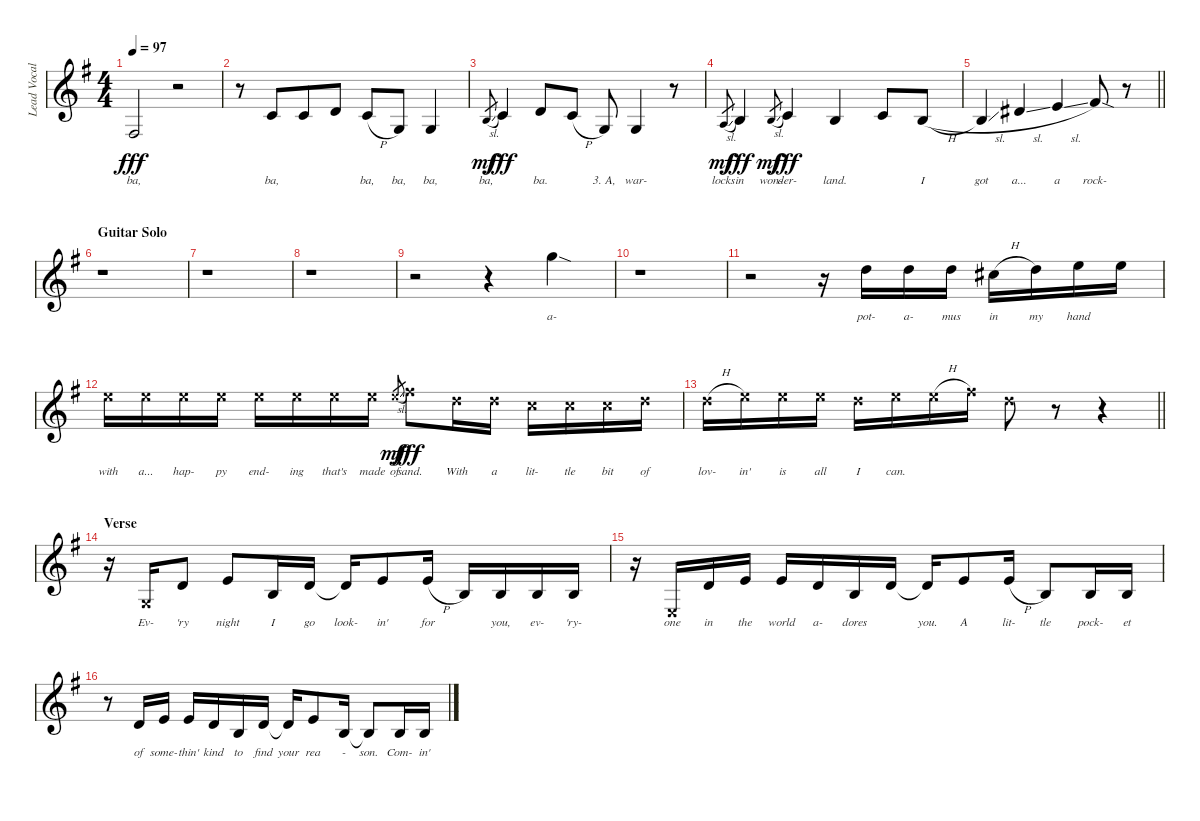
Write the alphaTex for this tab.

\track ("Lead Vocal" "Lead Vocal") {instrument lead6voice}
\staff {score}
\tuning (E4 B3 G3 D3 A2 E2) {hide}
\ts (4 4)
\tempo 97
\clef g2
\ks eminor
4.4.2{lyrics (0 "ba,") lyrics (1 "") lyrics (2 "") lyrics (3 "") lyrics (4 "") dy fff} r.2 |
r.8 5.3.8{lyrics (0 "ba,") lyrics (1 "") lyrics (2 "") lyrics (3 "") lyrics (4 "") beam merge} 5.3.8{lyrics (0 " ") lyrics (1 "") lyrics (2 "") lyrics (3 "") lyrics (4 "")} 7.3.8{lyrics (0 "") lyrics (1 "") lyrics (2 "") lyrics (3 "") lyrics (4 "")} 5.3{h}.8{lyrics (0 "ba,") lyrics (1 "") lyrics (2 "") lyrics (3 "") lyrics (4 "")} 0.3.8{lyrics (0 "ba,") lyrics (1 "") lyrics (2 "") lyrics (3 "") lyrics (4 "")} 0.3.4{lyrics (0 "ba,") lyrics (1 "") lyrics (2 "") lyrics (3 "") lyrics (4 "")} |
4.3{sl}.8{lyrics (0 "ba,") lyrics (1 "") lyrics (2 "") lyrics (3 "") lyrics (4 "") gr dy mf} 5.3.4{lyrics (0 " ") lyrics (1 "") lyrics (2 "") lyrics (3 "") lyrics (4 "") dy fff} 7.3.8{lyrics (0 "ba.") lyrics (1 "") lyrics (2 "") lyrics (3 "") lyrics (4 "")} 5.3{h}.8{lyrics (0 "") lyrics (1 "") lyrics (2 "") lyrics (3 "") lyrics (4 "")} 0.3.8{lyrics (0 "3. A,") lyrics (1 "") lyrics (2 "") lyrics (3 "") lyrics (4 "")} 0.3.4{lyrics (0 "war-") lyrics (1 "") lyrics (2 "") lyrics (3 "") lyrics (4 "")} r.8 |
2.3{sl}.8{lyrics (0 "locks") lyrics (1 "") lyrics (2 "") lyrics (3 "") lyrics (4 "") gr dy mf} 4.3.4{lyrics (0 "in") lyrics (1 "") lyrics (2 "") lyrics (3 "") lyrics (4 "") dy fff} 4.3{sl}.8{lyrics (0 "won-") lyrics (1 "") lyrics (2 "") lyrics (3 "") lyrics (4 "") gr dy mf} 5.3.4{lyrics (0 "der-") lyrics (1 "") lyrics (2 "") lyrics (3 "") lyrics (4 "") dy fff} 4.3.4{lyrics (0 "land.") lyrics (1 "") lyrics (2 "") lyrics (3 "") lyrics (4 "")} 5.3.8{lyrics (0 " ") lyrics (1 "") lyrics (2 "") lyrics (3 "") lyrics (4 "")} 4.3{h}.8{lyrics (0 "I") lyrics (1 "") lyrics (2 "") lyrics (3 "") lyrics (4 "")} |
\barLineRight lightlight
4.3{sl t}.4{lyrics (0 "got") lyrics (1 "") lyrics (2 "") lyrics (3 "") lyrics (4 "")} 8.3{sl}.4{lyrics (0 "a...") lyrics (1 "") lyrics (2 "") lyrics (3 "") lyrics (4 "")} 9.3{sl}.4{lyrics (0 "a") lyrics (1 "") lyrics (2 "") lyrics (3 "") lyrics (4 "")} 11.3{sod}.8{lyrics (0 "rock-") lyrics (1 "") lyrics (2 "") lyrics (3 "") lyrics (4 "")} r.8 |
\section ("" "Guitar Solo")
r.1 |
r.1 |
r.1 |
r.2 r.4 15.1{sod}.4{lyrics (0 "a-") lyrics (1 "") lyrics (2 "") lyrics (3 "") lyrics (4 "")} |
r.1 |
r.2 r.16 10.1.16{lyrics (0 "pot-") lyrics (1 "") lyrics (2 "") lyrics (3 "") lyrics (4 "")} 10.1.16{lyrics (0 "a-") lyrics (1 "") lyrics (2 "") lyrics (3 "") lyrics (4 "")} 10.1.16{lyrics (0 "mus") lyrics (1 "") lyrics (2 "") lyrics (3 "") lyrics (4 "")} 9.1{h}.16{lyrics (0 "in") lyrics (1 "") lyrics (2 "") lyrics (3 "") lyrics (4 "")} 10.1.16{lyrics (0 "my") lyrics (1 "") lyrics (2 "") lyrics (3 "") lyrics (4 "")} 12.1.16{lyrics (0 "hand") lyrics (1 "") lyrics (2 "") lyrics (3 "") lyrics (4 "")} 12.1.16{lyrics (0 " ") lyrics (1 "") lyrics (2 "") lyrics (3 "") lyrics (4 "")} |
12.1{x}.16{lyrics (0 "with") lyrics (1 "") lyrics (2 "") lyrics (3 "") lyrics (4 "")} 12.1{x}.16{lyrics (0 "a...") lyrics (1 "") lyrics (2 "") lyrics (3 "") lyrics (4 "")} 12.1{x}.16{lyrics (0 "hap-") lyrics (1 "") lyrics (2 "") lyrics (3 "") lyrics (4 "")} 12.1{x}.16{lyrics (0 "py") lyrics (1 "") lyrics (2 "") lyrics (3 "") lyrics (4 "")} 12.1{x}.16{lyrics (0 "end-") lyrics (1 "") lyrics (2 "") lyrics (3 "") lyrics (4 "")} 12.1{x}.16{lyrics (0 "ing") lyrics (1 "") lyrics (2 "") lyrics (3 "") lyrics (4 "")} 12.1{x}.16{lyrics (0 "that's") lyrics (1 "") lyrics (2 "") lyrics (3 "") lyrics (4 "")} 12.1{x}.16{lyrics (0 "made") lyrics (1 "") lyrics (2 "") lyrics (3 "") lyrics (4 "")} 12.1{sl x}.8{lyrics (0 "of") lyrics (1 "") lyrics (2 "") lyrics (3 "") lyrics (4 "") gr dy mf} 14.1{x}.8{lyrics (0 "sand.") lyrics (1 "") lyrics (2 "") lyrics (3 "") lyrics (4 "") dy fff} 10.1{x}.16{lyrics (0 "With") lyrics (1 "") lyrics (2 "") lyrics (3 "") lyrics (4 "")} 10.1{x}.16{lyrics (0 "a") lyrics (1 "") lyrics (2 "") lyrics (3 "") lyrics (4 "")} 8.1{x}.16{lyrics (0 "lit-") lyrics (1 "") lyrics (2 "") lyrics (3 "") lyrics (4 "")} 8.1{x}.16{lyrics (0 "tle") lyrics (1 "") lyrics (2 "") lyrics (3 "") lyrics (4 "")} 8.1{x}.16{lyrics (0 "bit") lyrics (1 "") lyrics (2 "") lyrics (3 "") lyrics (4 "")} 10.1{x}.16{lyrics (0 "of") lyrics (1 "") lyrics (2 "") lyrics (3 "") lyrics (4 "")} |
\barLineRight lightlight
10.1{h x}.16{lyrics (0 "lov-") lyrics (1 "") lyrics (2 "") lyrics (3 "") lyrics (4 "")} 12.1{x}.16{lyrics (0 "in'") lyrics (1 "") lyrics (2 "") lyrics (3 "") lyrics (4 "")} 12.1{x}.16{lyrics (0 "is") lyrics (1 "") lyrics (2 "") lyrics (3 "") lyrics (4 "")} 12.1{x}.16{lyrics (0 "all") lyrics (1 "") lyrics (2 "") lyrics (3 "") lyrics (4 "")} 10.1{x}.16{lyrics (0 "I") lyrics (1 "") lyrics (2 "") lyrics (3 "") lyrics (4 "")} 12.1{x}.16{lyrics (0 "can.") lyrics (1 "") lyrics (2 "") lyrics (3 "") lyrics (4 "")} 12.1{h x}.16{lyrics (0 " ") lyrics (1 "") lyrics (2 "") lyrics (3 "") lyrics (4 "")} 14.1{x}.16{lyrics (0 " ") lyrics (1 "") lyrics (2 "") lyrics (3 "") lyrics (4 "")} 10.1{x}.8{lyrics (0 "") lyrics (1 "") lyrics (2 "") lyrics (3 "") lyrics (4 "")} r.8 r.4 |
\section ("" "Verse")
r.16 5.4{x}.16{lyrics (0 "Ev-") lyrics (1 "") lyrics (2 "") lyrics (3 "") lyrics (4 "")} 3.2.8{lyrics (0 "'ry") lyrics (1 "") lyrics (2 "") lyrics (3 "") lyrics (4 "")} 0.1.8{lyrics (0 "night") lyrics (1 "") lyrics (2 "") lyrics (3 "") lyrics (4 "")} 0.2.16{lyrics (0 "I") lyrics (1 "") lyrics (2 "") lyrics (3 "") lyrics (4 "")} 3.2.16{lyrics (0 "go") lyrics (1 "") lyrics (2 "") lyrics (3 "") lyrics (4 "")} 3.2{t}.16{lyrics (0 "look-") lyrics (1 "") lyrics (2 "") lyrics (3 "") lyrics (4 "")} 5.2.8{lyrics (0 "in'") lyrics (1 "") lyrics (2 "") lyrics (3 "") lyrics (4 "")} 5.2{h}.16{lyrics (0 "for") lyrics (1 "") lyrics (2 "") lyrics (3 "") lyrics (4 "")} 0.2.16{lyrics (0 " ") lyrics (1 "") lyrics (2 "") lyrics (3 "") lyrics (4 "")} 0.2.16{lyrics (0 "you,") lyrics (1 "") lyrics (2 "") lyrics (3 "") lyrics (4 "")} 0.2.16{lyrics (0 "ev-") lyrics (1 "") lyrics (2 "") lyrics (3 "") lyrics (4 "")} 0.2.16{lyrics (0 "'ry-") lyrics (1 "") lyrics (2 "") lyrics (3 "") lyrics (4 "")} |
r.16 2.4{x}.16{lyrics (0 "one") lyrics (1 "") lyrics (2 "") lyrics (3 "") lyrics (4 "")} 3.2.16{lyrics (0 "in") lyrics (1 "") lyrics (2 "") lyrics (3 "") lyrics (4 "")} 5.2.16{lyrics (0 "the") lyrics (1 "") lyrics (2 "") lyrics (3 "") lyrics (4 "")} 5.2.16{lyrics (0 "world") lyrics (1 "") lyrics (2 "") lyrics (3 "") lyrics (4 "")} 3.2.16{lyrics (0 "a-") lyrics (1 "") lyrics (2 "") lyrics (3 "") lyrics (4 "")} 0.2.16{lyrics (0 "dores") lyrics (1 "") lyrics (2 "") lyrics (3 "") lyrics (4 "")} 3.2.16{lyrics (0 " ") lyrics (1 "") lyrics (2 "") lyrics (3 "") lyrics (4 "")} 3.2{t}.16{lyrics (0 "you.") lyrics (1 "") lyrics (2 "") lyrics (3 "") lyrics (4 "")} 5.2.8{lyrics (0 "A") lyrics (1 "") lyrics (2 "") lyrics (3 "") lyrics (4 "")} 5.2{h}.16{lyrics (0 "lit-") lyrics (1 "") lyrics (2 "") lyrics (3 "") lyrics (4 "")} 0.2.8{lyrics (0 "tle") lyrics (1 "") lyrics (2 "") lyrics (3 "") lyrics (4 "")} 0.2.16{lyrics (0 "pock-") lyrics (1 "") lyrics (2 "") lyrics (3 "") lyrics (4 "")} 0.2.16{lyrics (0 "et") lyrics (1 "") lyrics (2 "") lyrics (3 "") lyrics (4 "")} |
r.8 3.2.16{lyrics (0 "of") lyrics (1 "") lyrics (2 "") lyrics (3 "") lyrics (4 "")} 5.2.16{lyrics (0 "some-") lyrics (1 "") lyrics (2 "") lyrics (3 "") lyrics (4 "")} 5.2.16{lyrics (0 "thin'") lyrics (1 "") lyrics (2 "") lyrics (3 "") lyrics (4 "")} 3.2.16{lyrics (0 "kind") lyrics (1 "") lyrics (2 "") lyrics (3 "") lyrics (4 "")} 0.2.16{lyrics (0 "to") lyrics (1 "") lyrics (2 "") lyrics (3 "") lyrics (4 "")} 3.2.16{lyrics (0 "find") lyrics (1 "") lyrics (2 "") lyrics (3 "") lyrics (4 "")} 3.2{t}.16{lyrics (0 "your") lyrics (1 "") lyrics (2 "") lyrics (3 "") lyrics (4 "")} 5.2.8{lyrics (0 "rea") lyrics (1 "") lyrics (2 "") lyrics (3 "") lyrics (4 "")} 0.2.16{lyrics (0 "-") lyrics (1 "") lyrics (2 "") lyrics (3 "") lyrics (4 "")} 0.2{t}.8{lyrics (0 "son.") lyrics (1 "") lyrics (2 "") lyrics (3 "") lyrics (4 "")} 0.2.16{lyrics (0 "Com-") lyrics (1 "") lyrics (2 "") lyrics (3 "") lyrics (4 "")} 0.2.16{lyrics (0 "in'") lyrics (1 "") lyrics (2 "") lyrics (3 "") lyrics (4 "")}
